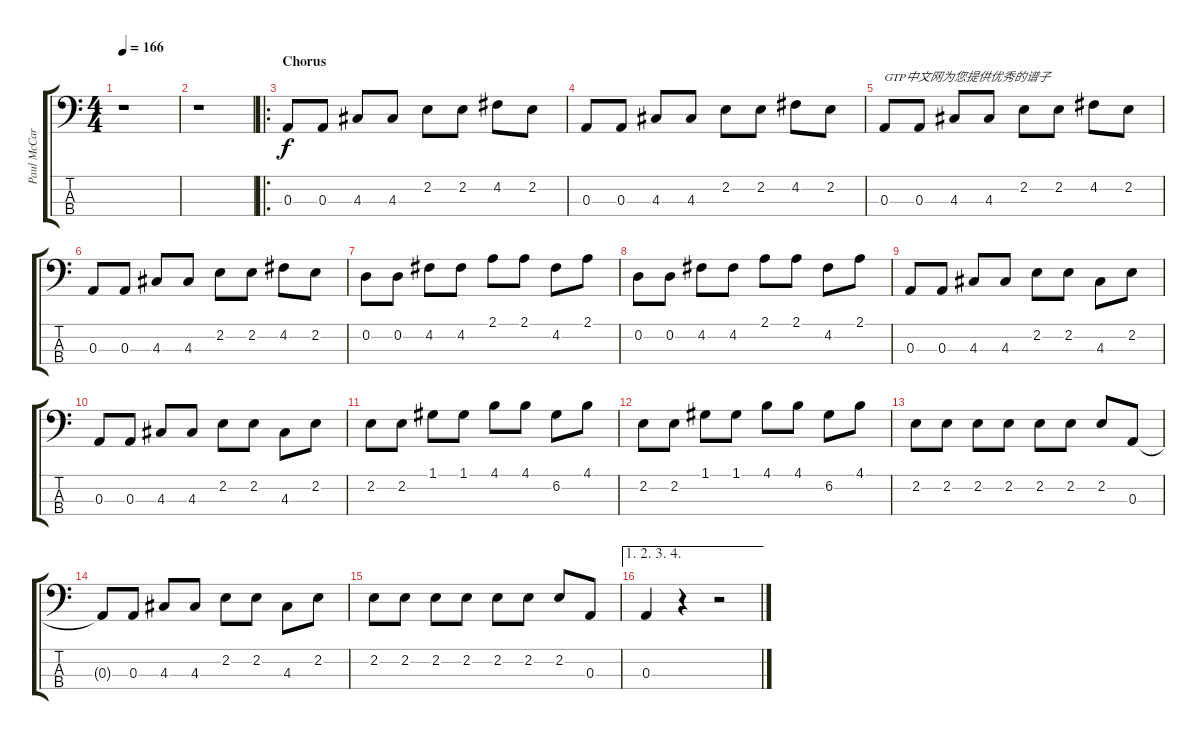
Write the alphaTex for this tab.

\track ("Paul McCartney" "Paul McCar") {instrument electricbassfinger}
\staff {score tabs}
\tuning (G2 D2 A1 E1) {hide}
\ts (4 4)
\tempo 166
\clef f4
\ks c
r.1{dy f instrument electricbassfinger} |
r.1 |
\ro
\section ("" "Chorus")
0.3.8 0.3.8 4.3.8 4.3.8 2.2.8 2.2.8 4.2.8 2.2.8 |
0.3.8 0.3.8 4.3.8 4.3.8 2.2.8 2.2.8 4.2.8 2.2.8 |
0.3.8{txt "GTP中文网为您提供优秀的谱子"} 0.3.8 4.3.8 4.3.8 2.2.8 2.2.8 4.2.8 2.2.8 |
0.3.8 0.3.8 4.3.8 4.3.8 2.2.8 2.2.8 4.2.8 2.2.8 |
0.2.8 0.2.8 4.2.8 4.2.8 2.1.8 2.1.8 4.2.8 2.1.8 |
0.2.8 0.2.8 4.2.8 4.2.8 2.1.8 2.1.8 4.2.8 2.1.8 |
0.3.8 0.3.8 4.3.8 4.3.8 2.2.8 2.2.8 4.3.8 2.2.8 |
0.3.8 0.3.8 4.3.8 4.3.8 2.2.8 2.2.8 4.3.8 2.2.8 |
2.2.8 2.2.8 1.1.8 1.1.8 4.1.8 4.1.8 6.2.8 4.1.8 |
2.2.8 2.2.8 1.1.8 1.1.8 4.1.8 4.1.8 6.2.8 4.1.8 |
2.2.8 2.2.8 2.2.8 2.2.8 2.2.8 2.2.8 2.2.8 0.3.8 |
0.3{t}.8 0.3.8 4.3.8 4.3.8 2.2.8 2.2.8 4.3.8 2.2.8 |
2.2.8 2.2.8 2.2.8 2.2.8 2.2.8 2.2.8 2.2.8 0.3.8 |
\ae (1 2 3 4)
0.3.4 r.4 r.2
